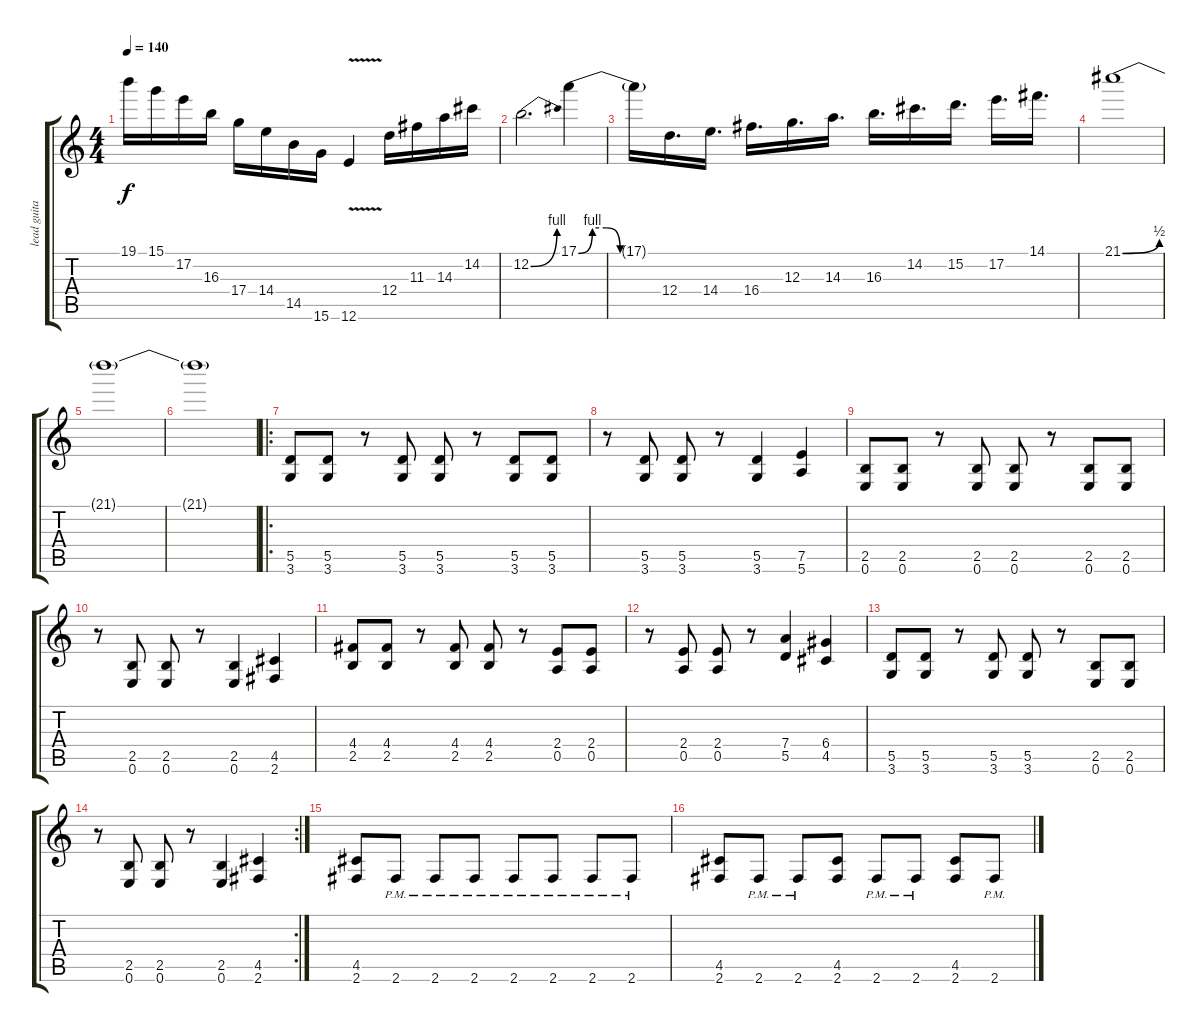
\track ("lead guitar" "lead guita") {instrument distortionguitar}
\staff {score tabs}
\tuning (E4 B3 G3 D3 A2 E2) {hide}
\ts (4 4)
\tempo 140
\clef g2
\ks c
19.1.16{dy f} 15.1.16 17.2.16 16.3.16 17.4.16 14.4.16 14.5.16 15.6.16 12.6{v}.4 12.4.16 11.3.16 14.3.16 14.2.16 |
12.2{be (bend 0 0 60 4)}.2{d} 17.1{be (custom 0 0 10 4 20 4 30 0 60 0)}.4 |
17.1{t}.16 12.4.16{d} 14.4.16{d} 16.4.16{d} 12.3.16{d} 14.3.16{d} 16.3.16{d} 14.2.16{d} 15.2.16{d} 17.2.16{d} 14.1.16{d} |
21.1{be (bend 0 0 60 2)}.1 |
21.1{t}.1 |
21.1{t}.1 |
\ro
(5.5 3.6).8 (5.5 3.6).8 r.8 (5.5 3.6).8 (5.5 3.6).8 r.8 (5.5 3.6).8 (5.5 3.6).8 |
r.8 (5.5 3.6).8 (5.5 3.6).8 r.8 (5.5 3.6).4 (7.5 5.6).4 |
(2.5 0.6).8 (2.5 0.6).8 r.8 (2.5 0.6).8 (2.5 0.6).8 r.8 (2.5 0.6).8 (2.5 0.6).8 |
r.8 (2.5 0.6).8 (2.5 0.6).8 r.8 (2.5 0.6).4 (4.5 2.6).4 |
(4.4 2.5).8 (4.4 2.5).8 r.8 (4.4 2.5).8 (4.4 2.5).8 r.8 (2.4 0.5).8 (2.4 0.5).8 |
r.8 (2.4 0.5).8 (2.4 0.5).8 r.8 (7.4 5.5).4 (6.4 4.5).4 |
(5.5 3.6).8 (5.5 3.6).8 r.8 (5.5 3.6).8 (5.5 3.6).8 r.8 (2.5 0.6).8 (2.5 0.6).8 |
\rc 2
r.8 (2.5 0.6).8 (2.5 0.6).8 r.8 (2.5 0.6).4 (4.5 2.6).4 |
(4.5 2.6).8 2.6{pm}.8 2.6{pm}.8 2.6{pm}.8 2.6{pm}.8 2.6{pm}.8 2.6{pm}.8 2.6{pm}.8 |
(4.5 2.6).8 2.6{pm}.8 2.6{pm}.8 (4.5 2.6).8 2.6{pm}.8 2.6{pm}.8 (4.5 2.6).8 2.6{pm}.8
